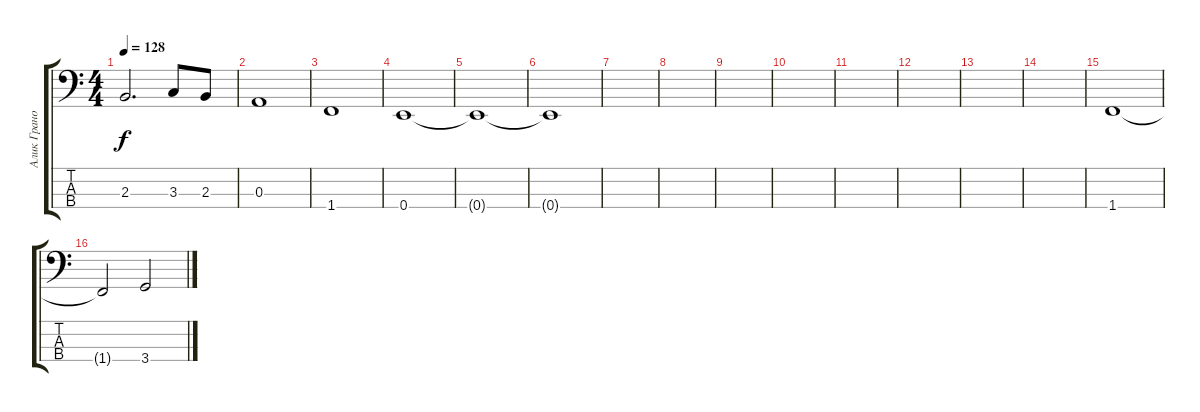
\track ("Алик Грановский" "Алик Грано") {instrument electricbassfinger}
\staff {score tabs}
\tuning (G2 D2 A1 E1) {hide}
\ts (4 4)
\tempo 128
\clef f4
\ks c
2.3.2{d dy f} 3.3.8 2.3.8 |
0.3.1 |
1.4.1 |
0.4.1 |
0.4{t}.1 |
0.4{t}.1 |
|
|
|
|
|
|
|
|
1.4.1 |
1.4{t}.2 3.4.2
